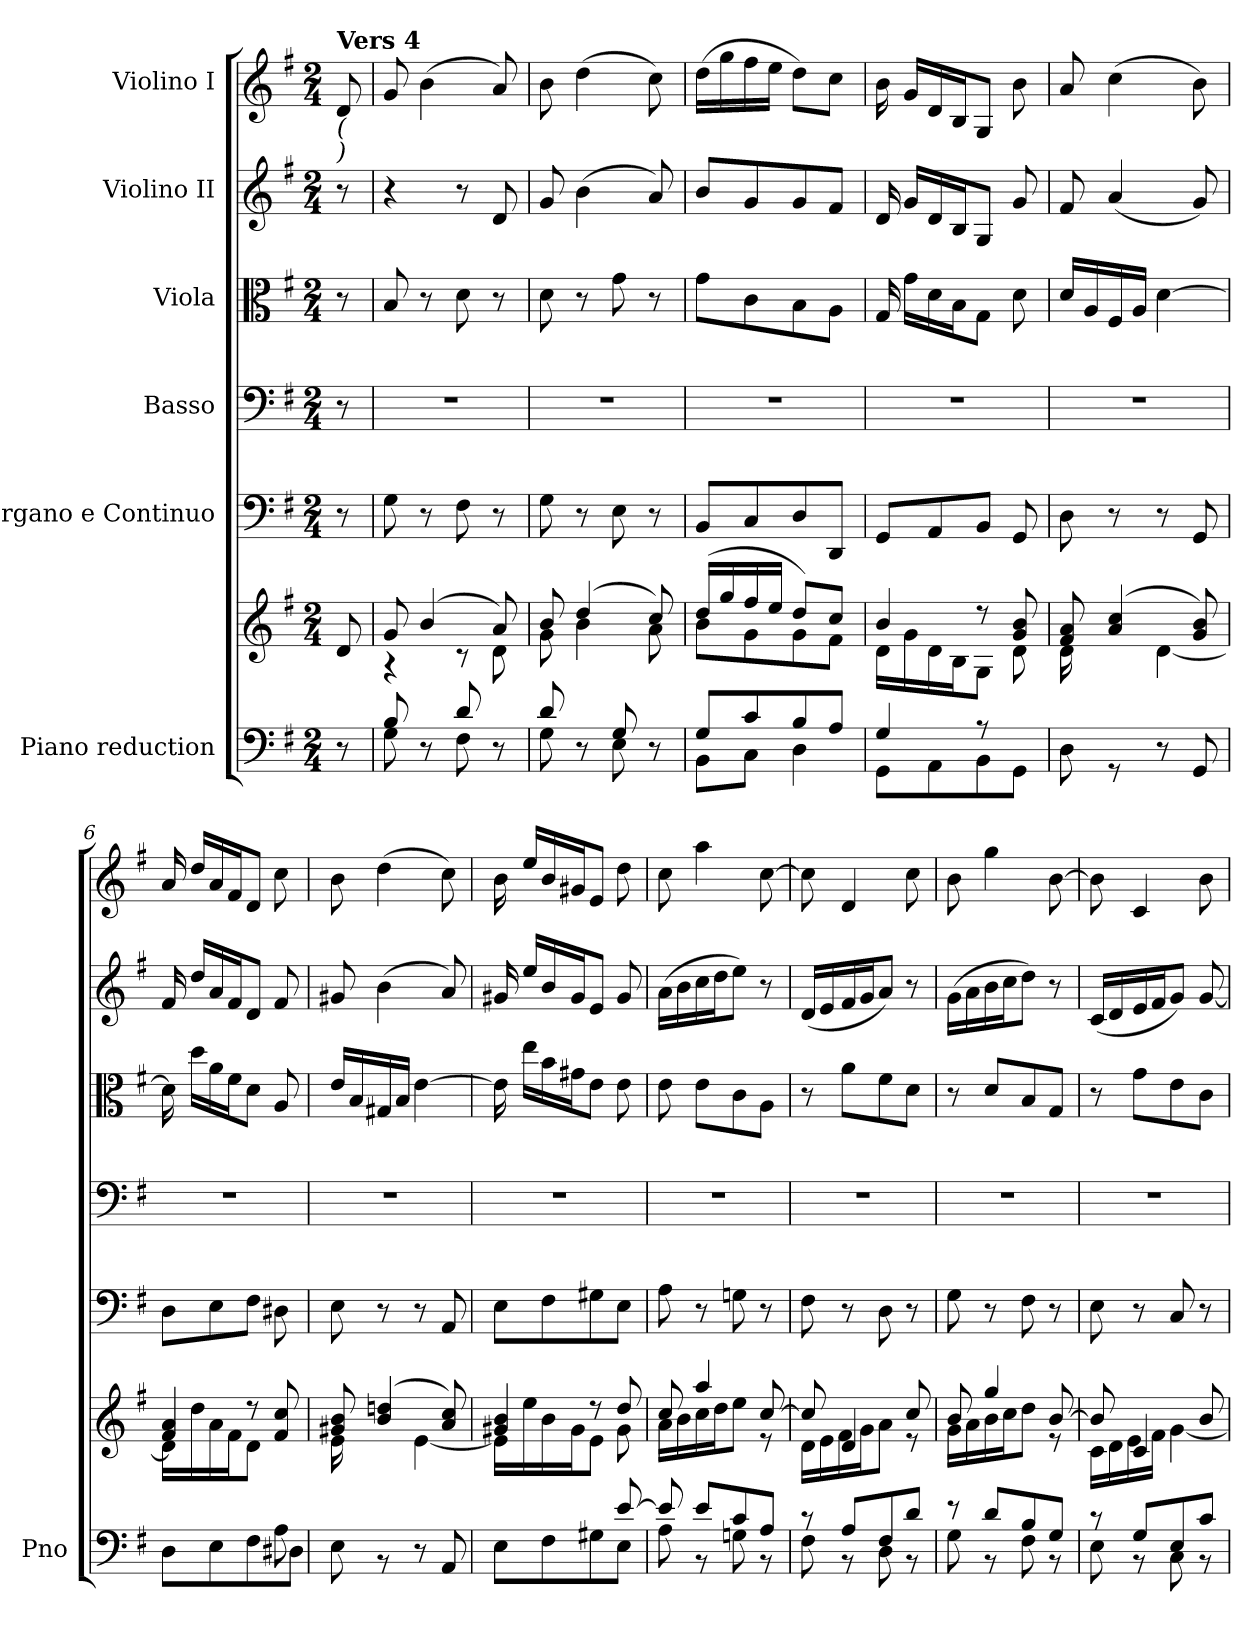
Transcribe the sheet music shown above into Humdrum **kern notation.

**kern	**kern	**kern	**kern	**kern	**kern	**kern
*part6	*part6	*part5	*part4	*part3	*part2	*part1
*staff7	*staff6	*staff5	*staff4	*staff3	*staff2	*staff1
*I"Piano reduction	*	*I"Organo e Continuo	*I"Basso	*I"Viola	*I"Violino II	*I"Violino I
*I'Pno	*	*	*	*	*	*
*stria5	*stria5	*	*	*	*	*
*clefF4	*clefG2	*clefF4	*clefF4	*clefC3	*clefG2	*clefG2
*k[f#]	*k[f#]	*k[f#]	*k[f#]	*k[f#]	*k[f#]	*k[f#]
*M2/4	*M2/4	*M2/4	*M2/4	*M2/4	*M2/4	*M2/4
=	=	=	=	=	=	=
!	!	!	!	!	!	!LO:TX:a:B:t=Vers 4
!	!	!	!	!	!	!LO:TX:b:i:t=(
!	!	!	!	!	!	!LO:TX:b:i:t=)
8r	8d/	8r	8r	8r	8r	8d/
=1	=1	=1	=1	=1	=1	=1
*^	*^	*	*	*	*	*
8B/	8G\	8g/	4r	8G\	2r	8B/	4r	8g/
8r	8ryy	(4b/	.	8r	.	8r	.	(4b\
8d/	8F#\	.	8r	8F#\	.	8d\	8r	.
8r	8ryy	8a/)	8d\	8r	.	8r	8d/	8a/)
=2	=2	=2	=2	=2	=2	=2	=2	=2
8d/	8G\	8b/	8g\	8G\	2r	8d\	8g/	8b\
8r	8ryy	(4dd/	4b\	8r	.	8r	(4b\	(4dd\
8G/	8E\	.	.	8E\	.	8g\	.	.
8r	8ryy	8cc/)	8a\	8r	.	8r	8a/)	8cc\)
=3	=3	=3	=3	=3	=3	=3	=3	=3
8G/L	8BB\L	(16dd/LL	8b\L	8BB/L	2r	8g\L	8b/L	(16dd\LL
.	.	16gg/	.	.	.	.	.	16gg\
8c/	8C\J	16ff#/	8g\	8C/	.	8c\	8g/	16ff#\
.	.	16ee/JJ	.	.	.	.	.	16ee\JJ
8B/	4D\	8dd/L)	8g\	8D/	.	8B\	8g/	8dd\L)
8A/J	.	8cc/J	8f#\J	8DD/J	.	8A\J	8f#/J	8cc\J
=4	=4	=4	=4	=4	=4	=4	=4	=4
4G/	8GG\L	4b/	16d\LL	8GG/L	2r	16G/	16d/	16b\
.	.	.	16g\	.	.	16g\LL	16g/LL	16g/LL
.	8AA\	.	16d\	8AA/	.	16d\	16d/	16d/
.	.	.	16B\J	.	.	16B\J	16B/J	16B/J
8r	8BB\	8r	8G\J	8BB/J	.	8G\J	8G/J	8G/J
8ryy	8GG\J	8g/ 8b/	8d\	8GG/	.	8d\	8g/	8b\
=5	=5	=5	=5	=5	=5	=5	=5	=5
16ryy	8D\	8f#/ 8a/	16d\LL	8D\	2r	16d/LL	8f#/	8a/
16A/	.	.	8.ryy	.	.	16A/	.	.
16F#/	8r	(4a/ 4cc/	.	8r	.	16F#/	(4a/	(4cc\
16A/JJ	.	.	.	.	.	16A/JJ	.	.
4ryy	8r	.	[4d\	8r	.	[4d\	.	.
.	8GG/	8g/ 8b/)	.	8GG/	.	.	8g/)	8b\)
=6	=6	=6	=6	=6	=6	=6	=6	=6
4.ryy	8D\L	4f#/ 4a/	16d\LL]	8D\L	2r	16d\]	16f#/	16a/
.	.	.	16dd\	.	.	16dd\LL	16dd/LL	16dd/LL
.	8E\	.	16a\	8E\	.	16a\	16a/	16a/
.	.	.	16f#\J	.	.	16f#\J	16f#/J	16f#/J
.	8F#\	8r	8d\J	8F#\J	.	8d\J	8d/J	8d/J
8A\	8D#X\J	8f#/ 8cc/	8ryy	8D#X\	.	8A/	8f#/	8cc\
=7	=7	=7	=7	=7	=7	=7	=7	=7
16ryy	8E\	8g#X/ 8b/	16e\LL	8E\	2r	16e/LL	8g#X/	8b\
16B/	.	.	8.ryy	.	.	16B/	.	.
16G#X/	8r	(4b/ 4ddn/	.	8r	.	16G#X/	(4b\	(4dd\
16B/JJ	.	.	.	.	.	16B/JJ	.	.
4ryy	8r	.	[4e\	8r	.	[4e\	.	.
.	8AA/	8a/ 8cc/)	.	8AA/	.	.	8a/)	8cc\)
=8	=8	=8	=8	=8	=8	=8	=8	=8
4ryy	8E\L	4g#X/ 4b/	16e\LL]	8E\L	2r	16e\]	16g#X/	16b\
.	.	.	16ee\	.	.	16ee\LL	16ee/LL	16ee/LL
.	8F#\	.	16b\	8F#\	.	16b\	16b/	16b/
.	.	.	16g#\J	.	.	16g#X\J	16g#/J	16g#X/J
8ryy	8G#X\	8r	8e\J	8G#X\	.	8e\J	8e/J	8e/J
[8e/	8E\J	8dd/	8g#\	8E\J	.	8e\	8g#/	8dd\
!!LO:LB:g=z
=9	=9	=9	=9	=9	=9	=9	=9	=9
8e/]	8A\	8cc/	16a\LL	8A\	2r	8e\	(16a\LL	8cc\
.	.	.	16b\	.	.	.	16b\	.
8e/L	8r	4aa/	16cc\	8r	.	8e\L	16cc\	4aa\
.	.	.	16dd\J	.	.	.	16dd\J	.
8c/	8Gn\	.	8ee\J	8Gn\	.	8c\	8ee\J)	.
8A/J	8r	[8cc/	8r	8r	.	8A\J	8r	[8cc\
=10	=10	=10	=10	=10	=10	=10	=10	=10
8r	8F#\	8cc/]	16d\LL	8F#\	2r	8r	(16d/LL	8cc\]
.	.	.	16e\	.	.	.	16e/	.
8A/L	8r	4d/	16f#\	8r	.	8a\L	16f#/	4d/
.	.	.	16g\J	.	.	.	16g/J	.
8F#/	8D\	.	8a\J	8D\	.	8f#\	8a/J)	.
8d/J	8r	8cc/	8r	8r	.	8d\J	8r	8cc\
=11	=11	=11	=11	=11	=11	=11	=11	=11
8r	8G\	8b/	16g\LL	8G\	2r	8r	(16g\LL	8b\
.	.	.	16a\	.	.	.	16a\	.
8d/L	8r	4gg/	16b\	8r	.	8d/L	16b\	4gg\
.	.	.	16cc\J	.	.	.	16cc\J	.
8B/	8F#\	.	8dd\J	8F#\	.	8B/	8dd\J)	.
8G/J	8r	[8b/	8r	8r	.	8G/J	8r	[8b\
=12	=12	=12	=12	=12	=12	=12	=12	=12
8r	8E\	8b/]	16c\LL	8E\	2r	8r	(16c/LL	8b\]
.	.	.	16d\	.	.	.	16d/	.
8G/L	8r	4c/	16e\	8r	.	8g\L	16e/	4c/
.	.	.	16f#\JJ	.	.	.	16f#/J	.
8E/	8C\	.	[4g\	8C/	.	8e\	8g/J)	.
8c/J	8r	8b/	.	8r	.	8c\J	[8g/	8b\
*v	*v	*	*	*	*	*	*	*
*	*v	*v	*	*	*	*	*
=	=	=	=	=	=	=
*-	*-	*-	*-	*-	*-	*-
